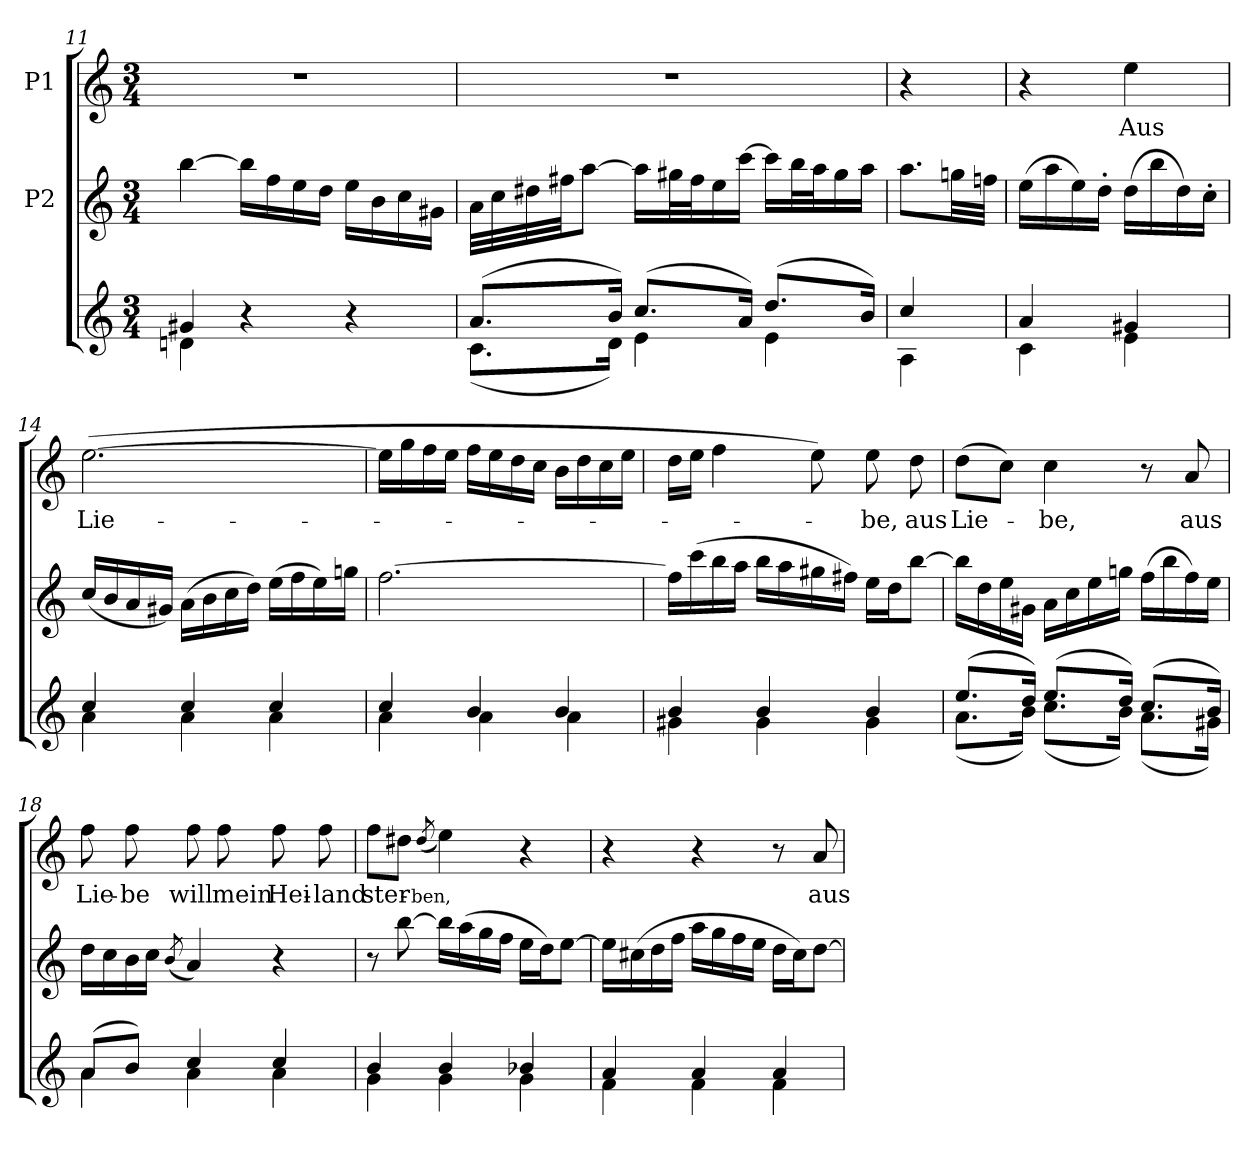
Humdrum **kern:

**kern	**kern	**kern	**text
*part3	*part2	*part1	*part1
*staff3	*staff2	*staff1	*staff1
*	*I"P2	*I"P1	*
*clefG2	*clefG2	*clefG2	*
*k[]	*k[]	*k[]	*
*C:	*C:	*C:	*
*M3/4	*M3/4	*M3/4	*
=11	=11	=11	=11
*^	*	*	*
!	!	!	!LO:N:vis=1	!
4g#Xi/	4dni\	[>4bbi\	2.r	.
4r	2ryy	16bbi\LL]	.	.
.	.	16ffi\	.	.
.	.	16eei\	.	.
.	.	16ddi\JJ	.	.
4r	.	16eei\LL	.	.
.	.	16bi\	.	.
.	.	16cci\	.	.
.	.	16g#Xi\JJ	.	.
=12	=12	=12	=12	=12
!	!	!	!LO:N:vis=1	!
(8.ai/L	(8.ci\L	32ai\LLL	2.r	.
.	.	32cci\	.	.
.	.	32dd#Xi\	.	.
.	.	32ff#Xi\JJ	.	.
.	.	[>8aai\J	.	.
16bi/Jk)	16di\Jk)	.	.	.
(8.cci/L	4ei\	16aai\LL]	.	.
.	.	32gg#Xi\L	.	.
.	.	32ff#i\J	.	.
.	.	16eei\	.	.
16ai/Jk)	.	[>16ccci\JJ	.	.
(8.ddi/L	4ei\	16ccci\LL]	.	.
.	.	32bbi\L	.	.
.	.	32aai\J	.	.
.	.	16gg#i\	.	.
16bi/Jk)	.	16aai\JJ	.	.
=13	=13	=13	=13	=13
4cci/	4Ai\	8.aai\L	4r	.
.	.	32ggni\LL	.	.
.	.	32ffni\JJJ	.	.
!!LO:PB:g=z
=13	=13	=13	=13	=13
4ai/	4ci\	(16eei\LL	4r	.
.	.	16aai\	.	.
.	.	16eei\)	.	.
.	.	16dd'i\JJ	.	.
!	!	!	!	!LO:LY:b:color=#000000
4g#Xi/	4ei\	(16ddi\LL	4eei\	Aus
.	.	16bbi\	.	.
.	.	16ddi\)	.	.
.	.	16cc'i\JJ	.	.
=14	=14	=14	=14	=14
!	!	!	!	!LO:LY:b:color=#000000
4cci/	4ai\	(16cci/LL	([>2.eei\	Lie-
.	.	16bi/	.	.
.	.	16ai/	.	.
.	.	16g#Xi/JJ)	.	.
4cci/	4ai\	(16ai\LL	.	.
.	.	16bi\	.	.
.	.	16cci\	.	.
.	.	16ddi\JJ)	.	.
4cci/	4ai\	(16eei\LL	.	.
.	.	16ffi\	.	.
.	.	16eei\)	.	.
.	.	16ggni\JJ	.	.
=15	=15	=15	=15	=15
4cci/	4ai\	[>2.ffi\	16eei\LL]	.
.	.	.	16ggi\	.
.	.	.	16ffi\	.
.	.	.	16eei\JJ	.
4bi/	4ai\	.	16ffi\LL	.
.	.	.	16eei\	.
.	.	.	16ddi\	.
.	.	.	16cci\JJ	.
4bi/	4ai\	.	16bi\LL	.
.	.	.	16ddi\	.
.	.	.	16cci\	.
.	.	.	16eei\JJ	.
=16	=16	=16	=16	=16
4bi/	4g#Xi\	16ffi\LL]	16ddi\LL	.
.	.	(16ccci\	16eei\JJ	.
.	.	16bbi\	4ffi\	.
.	.	16aai\JJ	.	.
4bi/	4g#i\	16bbi\LL	.	.
.	.	16aai\	.	.
.	.	16gg#Xi\	8eei\)	.
.	.	16ff#Xi\JJ)	.	.
!	!	!	!	!LO:LY:b:color=#000000
4bi/	4g#i\	16eei\LL	8eei\	-be,
.	.	16ddi\J	.	.
!	!	!	!	!LO:LY:b:color=#000000
.	.	[>8bbi\J	8ddi\	aus
=17	=17	=17	=17	=17
!	!	!	!	!LO:LY:b:color=#000000
(8.eei/L	(8.ai\L	16bbi\LL]	(8ddi\L	Lie-
.	.	16ddi\	.	.
.	.	16eei\	8cci\J)	.
16ddi/Jk)	16bi\Jk)	16g#Xi\JJ	.	.
!	!	!	!	!LO:LY:b:color=#000000
(8.eei/L	(8.cci\L	16ai\LL	4cci\	-be,
.	.	16cci\	.	.
.	.	16eei\	.	.
16ddi/Jk)	16bi\Jk)	16ggni\JJ	.	.
(8.cci/L	(8.ai\L	(16ffi\LL	8r	.
.	.	16bbi\	.	.
!	!	!	!	!LO:LY:b:color=#000000
.	.	16ffi\)	8ai/	aus
16bi/Jk)	16g#Xi\Jk)	16eei\JJ	.	.
!!LO:LB:g=z
=18	=18	=18	=18	=18
!	!	!	!	!LO:LY:b:color=#000000
(8ai/L	4ai\	16ddi\LL	8ffi\	Lie-
.	.	16cci\	.	.
!	!	!	!	!LO:LY:b:color=#000000
8bi/J)	.	16bi\	8ffi\	-be
.	.	16cci\JJ	.	.
.	.	(8qbi/	.	.
!	!	!	!	!LO:LY:b:color=#000000
4cci/	4ai\	4ai/)	8ffi\	will
!	!	!	!	!LO:LY:b:color=#000000
.	.	.	8ffi\	mein
!	!	!	!	!LO:LY:b:color=#000000
4cci/	4ai\	4r	8ffi\	Hei-
!	!	!	!	!LO:LY:b:color=#000000
.	.	.	8ffi\	-land
=19	=19	=19	=19	=19
!	!	!	!	!LO:LY:b:color=#000000
4bi/	4gi\	8r	8ffi\L	ster-
.	.	[>8bbi\	8dd#Xi\J	.
!	!	!	!	!LO:LY:b:color=#000000
.	.	.	(8qdd#i/	-ben,
4bi/	4gi\	16bbi\LL]	4eei\)	.
.	.	(16aai\	.	.
.	.	16ggi\	.	.
.	.	16ffi\JJ	.	.
4b-Xi/	4gi\	16eei\LL	4r	.
.	.	16ddi\J)	.	.
.	.	[>8eei\J	.	.
=20	=20	=20	=20	=20
4ai/	4fi\	16eei\LL]	4r	.
.	.	(16cc#Xi\	.	.
.	.	16ddi\	.	.
.	.	16ffi\JJ	.	.
4ai/	4fi\	16aai\LL	4r	.
.	.	16ggi\	.	.
.	.	16ffi\	.	.
.	.	16eei\JJ	.	.
4ai/	4fi\	16ddi\LL	8r	.
.	.	16cc#i\J)	.	.
!	!	!	!	!LO:LY:b:color=#000000
.	.	[>8ddi\J	8ai/	aus
*v	*v	*	*	*
=	=	=	=
*-	*-	*-	*-
